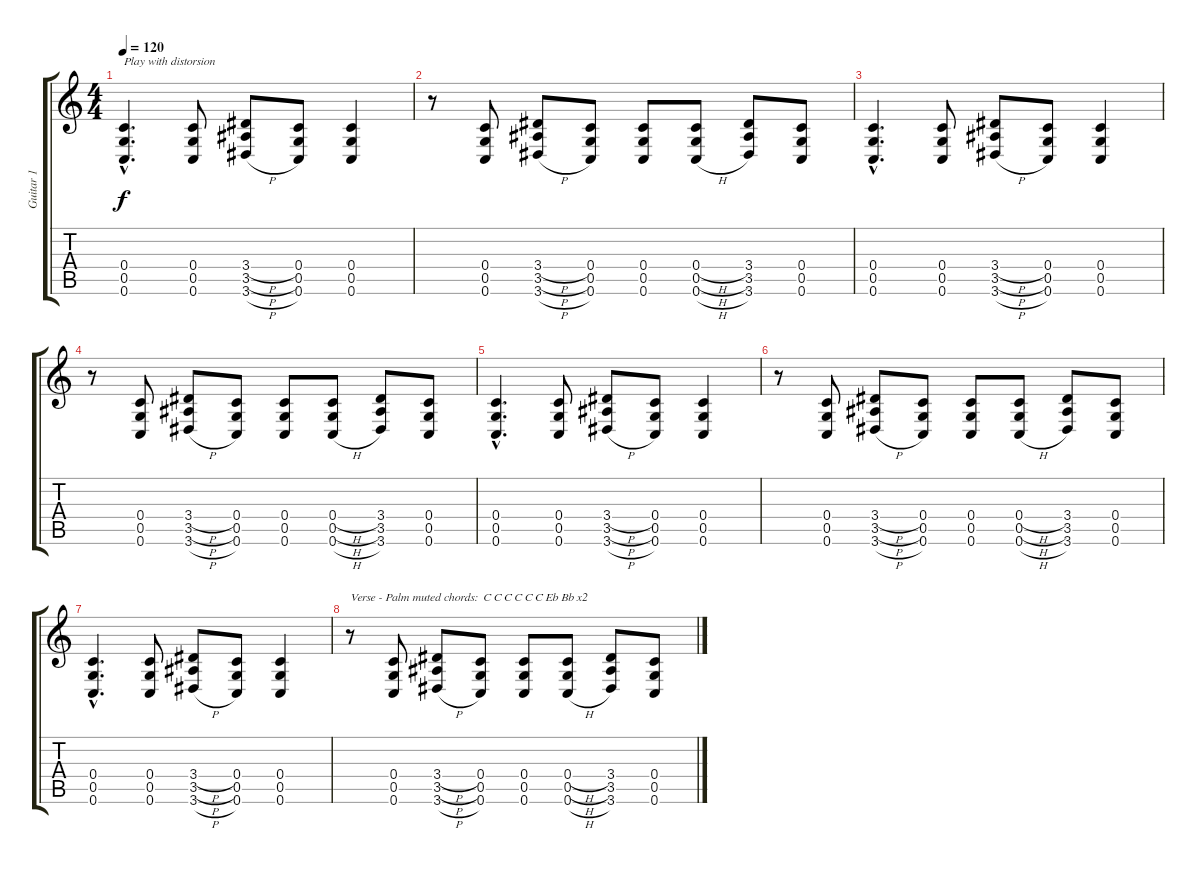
\track ("Guitar 1" "Guitar 1") {instrument acousticguitarsteel}
\staff {score tabs}
\tuning (D4 A3 F3 C3 G2 C2) {hide}
\ts (4 4)
\tempo 120
\clef g2
\ks c
(0.4{hac} 0.5{hac} 0.6{hac}).4{d txt "Play with distorsion" dy f volume 11 balance 0 instrument distortionguitar} (0.4 0.5 0.6).8 (3.4{h} 3.5{h} 3.6{h}).8 (0.4 0.5 0.6).8 (0.4 0.5 0.6).4 |
r.8 (0.4 0.5 0.6).8 (3.4{h} 3.5{h} 3.6{h}).8 (0.4 0.5 0.6).8 (0.4 0.5 0.6).8 (0.4{h} 0.5{h} 0.6{h}).8 (3.4 3.5 3.6).8 (0.4 0.5 0.6).8 |
(0.4{hac} 0.5{hac} 0.6{hac}).4{d} (0.4 0.5 0.6).8 (3.4{h} 3.5{h} 3.6{h}).8 (0.4 0.5 0.6).8 (0.4 0.5 0.6).4 |
r.8 (0.4 0.5 0.6).8 (3.4{h} 3.5{h} 3.6{h}).8 (0.4 0.5 0.6).8 (0.4 0.5 0.6).8 (0.4{h} 0.5{h} 0.6{h}).8 (3.4 3.5 3.6).8 (0.4 0.5 0.6).8 |
(0.4{hac} 0.5{hac} 0.6{hac}).4{d} (0.4 0.5 0.6).8 (3.4{h} 3.5{h} 3.6{h}).8 (0.4 0.5 0.6).8 (0.4 0.5 0.6).4 |
r.8 (0.4 0.5 0.6).8 (3.4{h} 3.5{h} 3.6{h}).8 (0.4 0.5 0.6).8 (0.4 0.5 0.6).8 (0.4{h} 0.5{h} 0.6{h}).8 (3.4 3.5 3.6).8 (0.4 0.5 0.6).8 |
(0.4{hac} 0.5{hac} 0.6{hac}).4{d} (0.4 0.5 0.6).8 (3.4{h} 3.5{h} 3.6{h}).8 (0.4 0.5 0.6).8 (0.4 0.5 0.6).4 |
r.8{txt "Verse - Palm muted chords:  C C C C C C Eb Bb x2"} (0.4 0.5 0.6).8 (3.4{h} 3.5{h} 3.6{h}).8 (0.4 0.5 0.6).8 (0.4 0.5 0.6).8 (0.4{h} 0.5{h} 0.6{h}).8 (3.4 3.5 3.6).8 (0.4 0.5 0.6).8
